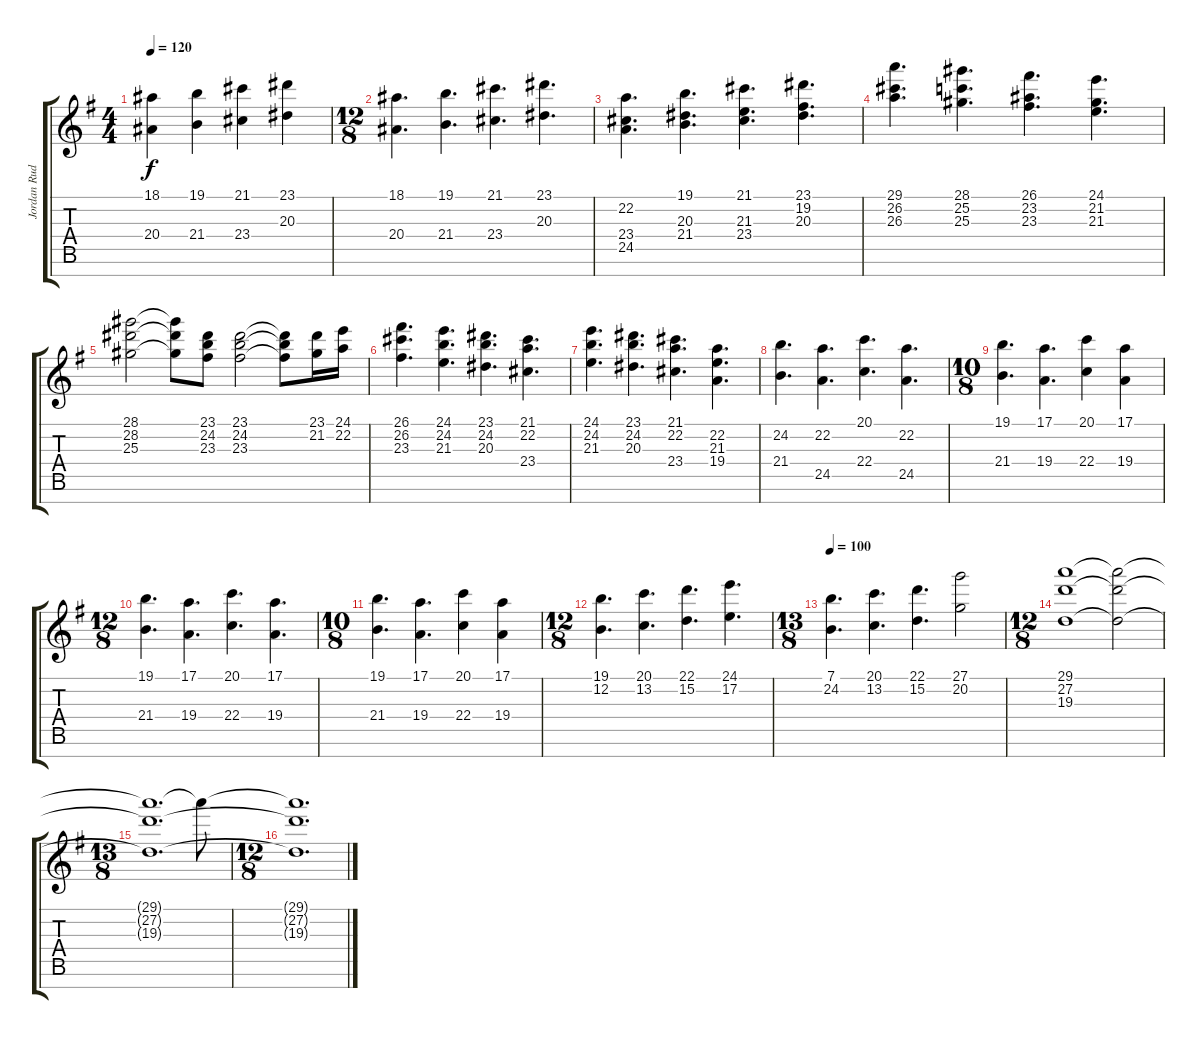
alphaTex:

\track ("Jordan Rudess - Keyboards" "Jordan Rud") {instrument lead2sawtooth}
\staff {score tabs}
\tuning (E4 B3 G3 D3 A2 E2 B1) {hide}
\ts (4 4)
\tempo 120
\clef g2
\ks g
(18.1 20.4).4{dy f} (19.1 21.4).4 (21.1 23.4).4 (23.1 20.3).4 |
\ts (12 8)
(18.1 20.4).4{d} (19.1 21.4).4{d} (21.1 23.4).4{d} (23.1 20.3).4{d} |
(22.2 23.4 24.5).4{d} (19.1 20.3 21.4).4{d} (21.1 21.3 23.4).4{d} (23.1 19.2 20.3).4{d} |
(29.1 26.2 26.3).4{d} (28.1 25.2 25.3).4{d} (26.1 23.2 23.3).4{d} (24.1 21.2 21.3).4{d} |
(28.1 28.2 25.3).2 (28.1{t} 28.2{t} 25.3{t}).8 (23.1 24.2 23.3).8 (23.1 24.2 23.3).2 (23.1{t} 24.2{t} 23.3{t}).8 (23.1 21.2).16 (24.1 22.2).16 |
(26.1 26.2 23.3).4{d} (24.1 24.2 21.3).4{d} (23.1 24.2 20.3).4{d} (21.1 22.2 23.4).4{d} |
(24.1 24.2 21.3).4{d} (23.1 24.2 20.3).4{d} (21.1 22.2 23.4).4{d} (22.2 21.3 19.4).4{d} |
(24.2 21.4).4{d} (22.2 24.5).4{d} (20.1 22.4).4{d} (22.2 24.5).4{d} |
\ts (10 8)
(19.1 21.4).4{d} (17.1 19.4).4{d} (20.1 22.4).4 (17.1 19.4).4 |
\ts (12 8)
(19.1 21.4).4{d} (17.1 19.4).4{d} (20.1 22.4).4{d} (17.1 19.4).4{d} |
\ts (10 8)
(19.1 21.4).4{d} (17.1 19.4).4{d} (20.1 22.4).4 (17.1 19.4).4 |
\ts (12 8)
(19.1 12.2).4{d} (20.1 13.2).4{d} (22.1 15.2).4{d} (24.1 17.2).4{d} |
\ts (13 8)
\tempo 100
(7.1 24.2).4{d} (20.1 13.2).4{d} (22.1 15.2).4{d} (27.1 20.2).2 |
\ts (12 8)
(29.1 27.2 19.3).1{volume 1} (29.1{t} 27.2{t} 19.3{t}).2 |
\ts (13 8)
(29.1{t} 27.2{t} 19.3{t}).1{d} 29.1{t}.8 |
\ts (12 8)
(29.1{t} 27.2{t} 19.3{t}).1{d}
